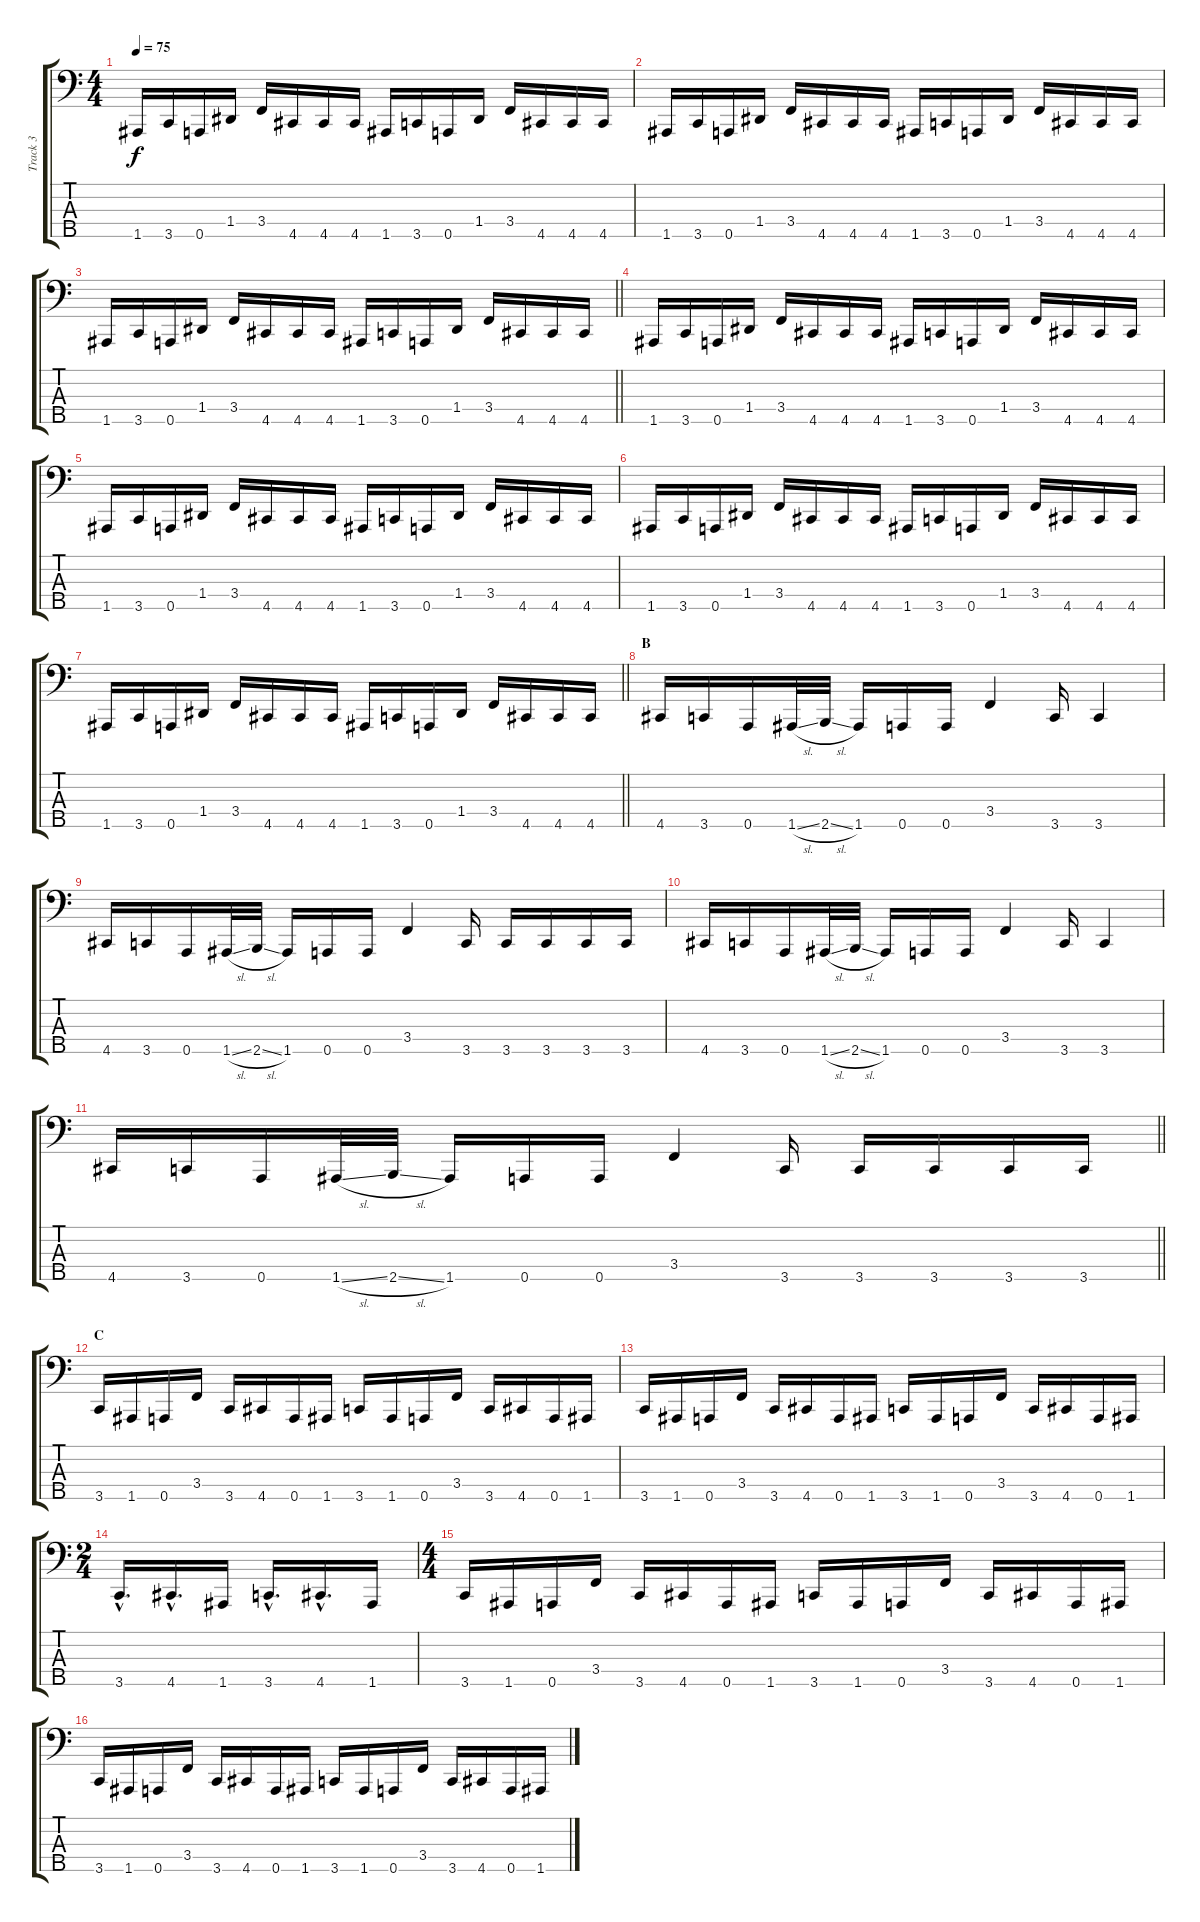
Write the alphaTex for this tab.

\track ("Track 3" "Track 3") {instrument electricbasspick}
\staff {score tabs}
\tuning (F2 C2 G1 D1 A0) {hide}
\ts (4 4)
\tempo 75
\clef f4
\ks c
1.5.16{dy f} 3.5.16 0.5.16 1.4.16 3.4.16 4.5.16 4.5.16 4.5.16 1.5.16 3.5.16 0.5.16 1.4.16 3.4.16 4.5.16 4.5.16 4.5.16 |
1.5.16 3.5.16 0.5.16 1.4.16 3.4.16 4.5.16 4.5.16 4.5.16 1.5.16 3.5.16 0.5.16 1.4.16 3.4.16 4.5.16 4.5.16 4.5.16 |
\barLineRight lightlight
1.5.16 3.5.16 0.5.16 1.4.16 3.4.16 4.5.16 4.5.16 4.5.16 1.5.16 3.5.16 0.5.16 1.4.16 3.4.16 4.5.16 4.5.16 4.5.16 |
1.5.16 3.5.16 0.5.16 1.4.16 3.4.16 4.5.16 4.5.16 4.5.16 1.5.16 3.5.16 0.5.16 1.4.16 3.4.16 4.5.16 4.5.16 4.5.16 |
1.5.16 3.5.16 0.5.16 1.4.16 3.4.16 4.5.16 4.5.16 4.5.16 1.5.16 3.5.16 0.5.16 1.4.16 3.4.16 4.5.16 4.5.16 4.5.16 |
1.5.16 3.5.16 0.5.16 1.4.16 3.4.16 4.5.16 4.5.16 4.5.16 1.5.16 3.5.16 0.5.16 1.4.16 3.4.16 4.5.16 4.5.16 4.5.16 |
\barLineRight lightlight
1.5.16 3.5.16 0.5.16 1.4.16 3.4.16 4.5.16 4.5.16 4.5.16 1.5.16 3.5.16 0.5.16 1.4.16 3.4.16 4.5.16 4.5.16 4.5.16 |
\section ("" "B")
4.5.16 3.5.16 0.5.16 1.5{sl}.32 2.5{sl}.32 1.5.16 0.5.16 0.5.16 3.4.4 3.5.16 3.5.4 |
4.5.16 3.5.16 0.5.16 1.5{sl}.32 2.5{sl}.32 1.5.16 0.5.16 0.5.16 3.4.4 3.5.16 3.5.16 3.5.16 3.5.16 3.5.16 |
4.5.16 3.5.16 0.5.16 1.5{sl}.32 2.5{sl}.32 1.5.16 0.5.16 0.5.16 3.4.4 3.5.16 3.5.4 |
\barLineRight lightlight
4.5.16 3.5.16 0.5.16 1.5{sl}.32 2.5{sl}.32 1.5.16 0.5.16 0.5.16 3.4.4 3.5.16 3.5.16 3.5.16 3.5.16 3.5.16 |
\section ("" "C")
3.5.16 1.5.16 0.5.16 3.4.16 3.5.16 4.5.16 0.5.16 1.5.16 3.5.16 1.5.16 0.5.16 3.4.16 3.5.16 4.5.16 0.5.16 1.5.16 |
3.5.16 1.5.16 0.5.16 3.4.16 3.5.16 4.5.16 0.5.16 1.5.16 3.5.16 1.5.16 0.5.16 3.4.16 3.5.16 4.5.16 0.5.16 1.5.16 |
\ts (2 4)
3.5{hac}.16{d} 4.5{hac}.16{d} 1.5.16 3.5{hac}.16{d} 4.5{hac}.16{d} 1.5.16 |
\ts (4 4)
3.5.16 1.5.16 0.5.16 3.4.16 3.5.16 4.5.16 0.5.16 1.5.16 3.5.16 1.5.16 0.5.16 3.4.16 3.5.16 4.5.16 0.5.16 1.5.16 |
3.5.16 1.5.16 0.5.16 3.4.16 3.5.16 4.5.16 0.5.16 1.5.16 3.5.16 1.5.16 0.5.16 3.4.16 3.5.16 4.5.16 0.5.16 1.5.16
